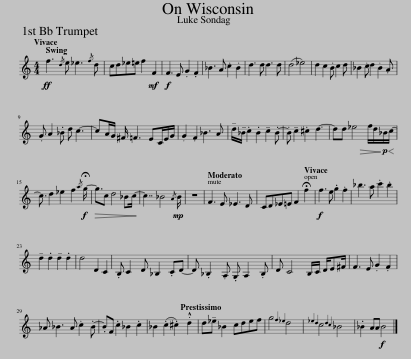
X:1
L:1/8
Q:1/4=172
M:4/4
I:linebreak $
K:none
V:1 treble transpose=-2
V:1
[K:C]!ff! f3{/d} e _e3{/f} d |[K:C] cd_e=e f2!mf! F2 |!f! F3 E .G2 .F2 | _B3 A .c2 .B2 | d3 d d3 d | %5
 (d4 _e4) | d2 c2 .B c2 d | _B2 .c d2 .B2 .A |$ .G A2 ._B d c3- | cA/G/ ^F/ =F3 EC/E/G/ | %10
 .G2 .F2 _B3 A | !tenuto!d/!tenuto!_B/ .c2 .B2 !tenuto!c2 .B- | .B !tenuto!c2 .^c2 d3- | dd _e4 f/!>(!d/!p!_B/!<(!c/-!>)!!<)! |$ c3/2 d2 _e2 f2!f!{/!fermata!a} !fermata!g/- | %15
!>(! g3/2c d4 _Bc/-!>)! | c7/2 _B4!mp!{/A} B/ | z8 |[Q:1/4=114] F3 E _E3 D | CD_E=E F2[Q:1/4=172] !fermata!f2 | %20
!f! f3 e .g2 .f2 | _b3 a .c'2 .b2 |$ !tenuto!d2 .d2 !tenuto!d2 .d2 | d4 D2 C2 | .B, C2 D _B,2 .CD- | %25
 D ._B,2 .A, .G, A,2 .B, | D C4 B,/C/ D/E^F/ | F3 E .G2 .F2 |$ _A _B3 A .c2 .B- | .BF .c2 _B2 .c2 | %30
 _B2 (.c2 .^c2) .d2[Q:1/4=200] | d!tenuto!_e _B2 cdef | g4{f_e} d4 |{_ed} c4{dc} _B4 | ._B2 AA!f! B4 |] %35
